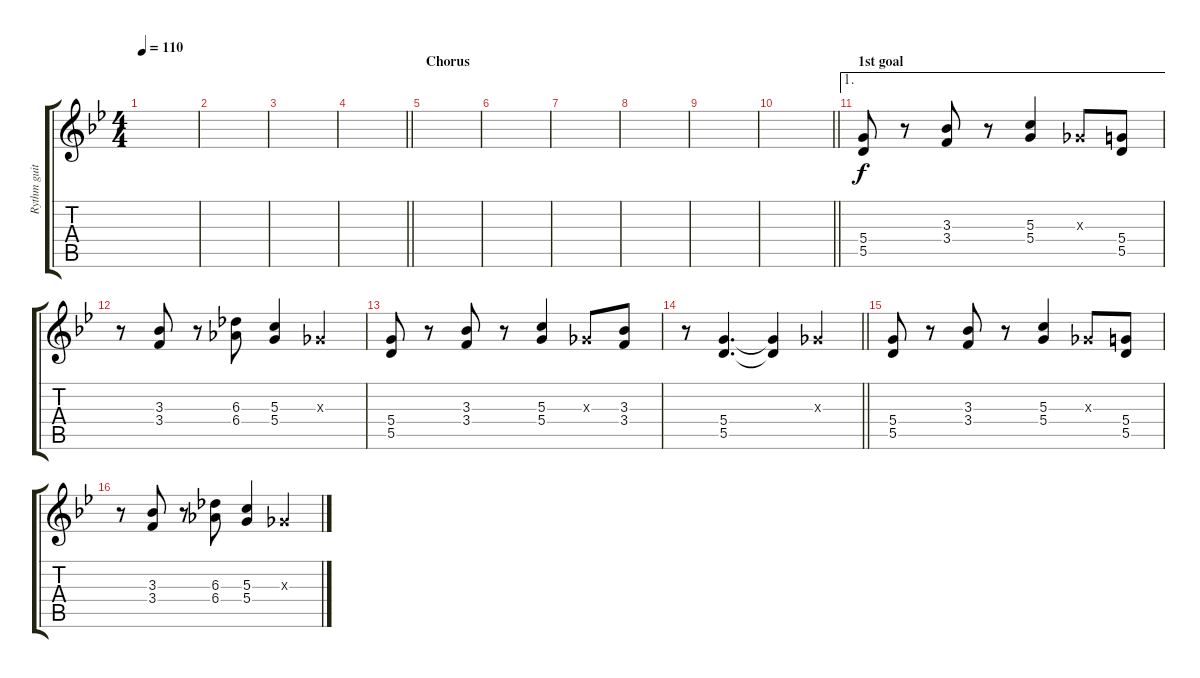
\track ("Rythm guitar" "Rythm guit") {instrument overdrivenguitar}
\staff {score tabs}
\tuning (E4 B3 G3 D3 A2 E2) {hide}
\ts (4 4)
\tempo 110
\clef g2
\ks bb
|
|
|
\barLineRight lightlight
|
\section ("" "Chorus")
|
|
|
|
|
\barLineRight lightlight
|
\ae 1
\section ("" "1st goal")
(5.4 5.5).8 r.8 (3.3 3.4).8 r.8 (5.3 5.4).4 -1.3{x}.8 (5.4 5.5).8 |
r.8 (3.3 3.4).8 r.8 (6.3 6.4).8 (5.3 5.4).4 -1.3{x}.4 |
(5.4 5.5).8 r.8 (3.3 3.4).8 r.8 (5.3 5.4).4 -1.3{x}.8 (3.3 3.4).8 |
\barLineRight lightlight
r.8 (5.4 5.5).4{d} (5.4{t} 5.5{t}).4 -1.3{x}.4 |
(5.4 5.5).8 r.8 (3.3 3.4).8 r.8 (5.3 5.4).4 -1.3{x}.8 (5.4 5.5).8 |
r.8 (3.3 3.4).8 r.8 (6.3 6.4).8 (5.3 5.4).4 -1.3{x}.4
